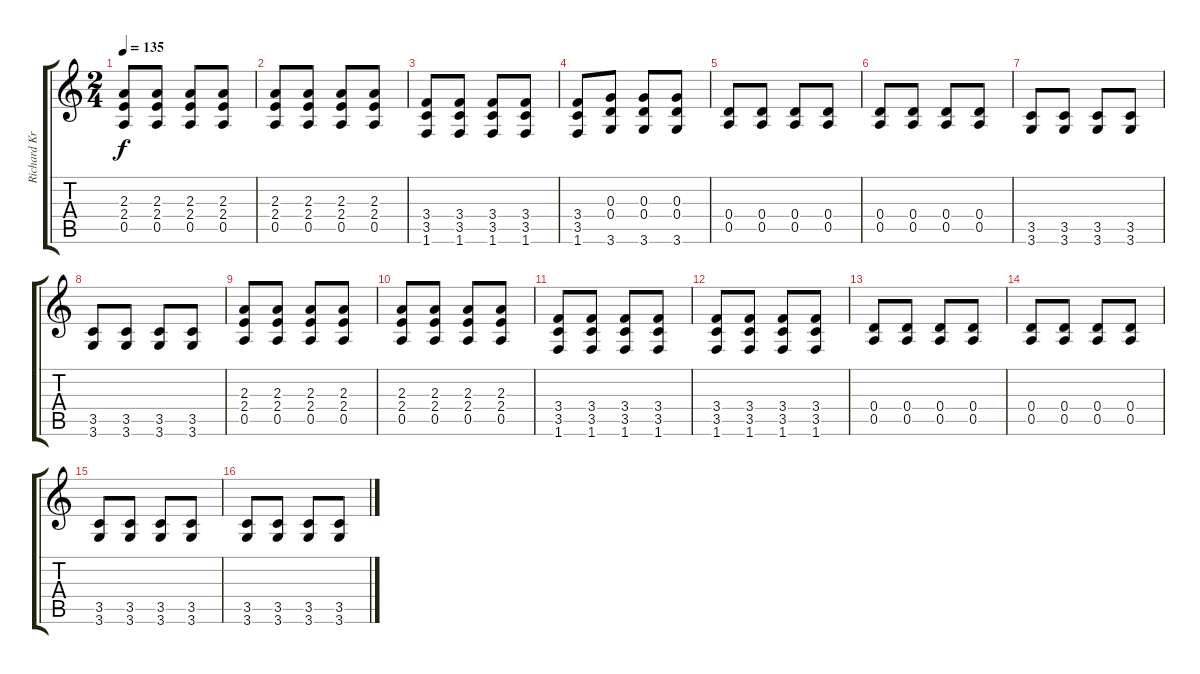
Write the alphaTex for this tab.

\track ("Richard Kruspe / Main Guitar" "Richard Kr") {instrument distortionguitar}
\staff {score tabs}
\tuning (E4 B3 G3 D3 A2 E2) {hide}
\ts (2 4)
\tempo 135
\clef g2
\ks c
(2.3 2.4 0.5).8{dy f} (2.3 2.4 0.5).8 (2.3 2.4 0.5).8 (2.3 2.4 0.5).8 |
(2.3 2.4 0.5).8 (2.3 2.4 0.5).8 (2.3 2.4 0.5).8 (2.3 2.4 0.5).8 |
(3.4 3.5 1.6).8 (3.4 3.5 1.6).8 (3.4 3.5 1.6).8 (3.4 3.5 1.6).8 |
(3.4 3.5 1.6).8 (0.3 0.4 3.6).8 (0.3 0.4 3.6).8 (0.3 0.4 3.6).8 |
(0.4 0.5).8 (0.4 0.5).8 (0.4 0.5).8 (0.4 0.5).8 |
(0.4 0.5).8 (0.4 0.5).8 (0.4 0.5).8 (0.4 0.5).8 |
(3.5 3.6).8 (3.5 3.6).8 (3.5 3.6).8 (3.5 3.6).8 |
(3.5 3.6).8 (3.5 3.6).8 (3.5 3.6).8 (3.5 3.6).8 |
(2.3 2.4 0.5).8 (2.3 2.4 0.5).8 (2.3 2.4 0.5).8 (2.3 2.4 0.5).8 |
(2.3 2.4 0.5).8 (2.3 2.4 0.5).8 (2.3 2.4 0.5).8 (2.3 2.4 0.5).8 |
(3.4 3.5 1.6).8 (3.4 3.5 1.6).8 (3.4 3.5 1.6).8 (3.4 3.5 1.6).8 |
(3.4 3.5 1.6).8 (3.4 3.5 1.6).8 (3.4 3.5 1.6).8 (3.4 3.5 1.6).8 |
(0.4 0.5).8 (0.4 0.5).8 (0.4 0.5).8 (0.4 0.5).8 |
(0.4 0.5).8 (0.4 0.5).8 (0.4 0.5).8 (0.4 0.5).8 |
(3.5 3.6).8 (3.5 3.6).8 (3.5 3.6).8 (3.5 3.6).8 |
(3.5 3.6).8 (3.5 3.6).8 (3.5 3.6).8 (3.5 3.6).8
